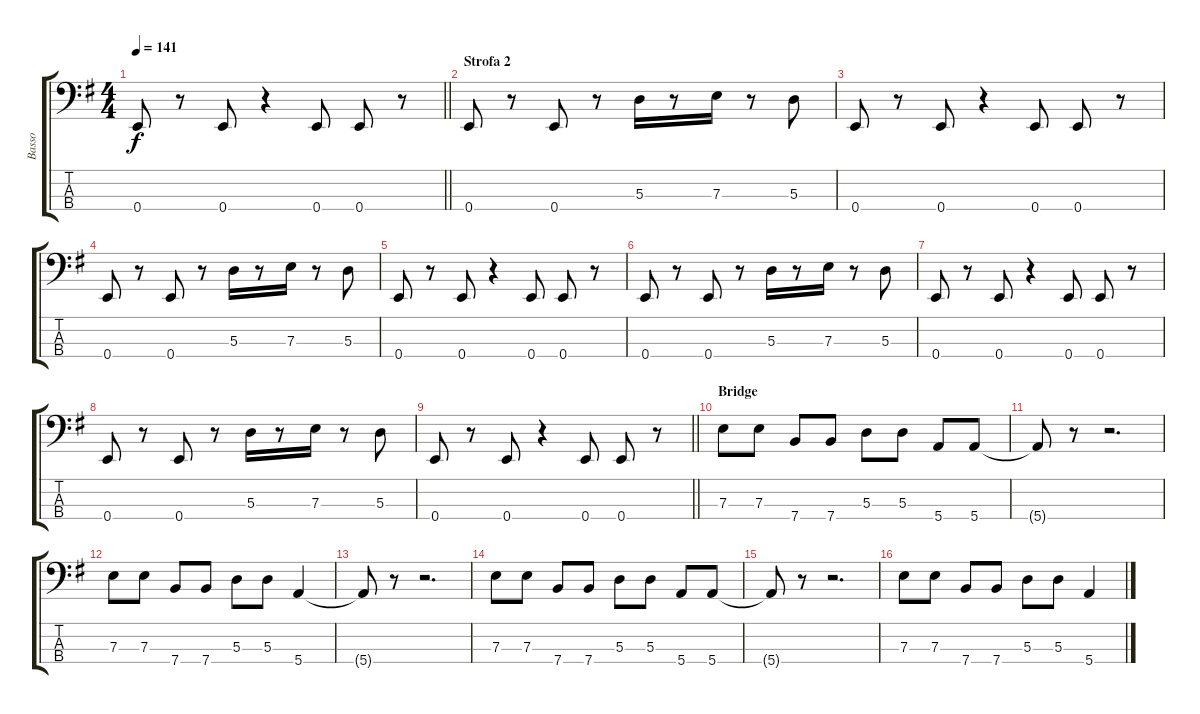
\track ("Basso" "Basso") {instrument electricbassfinger}
\staff {score tabs}
\tuning (G2 D2 A1 E1) {hide}
\ts (4 4)
\tempo 141
\clef f4
\barLineRight lightlight
\ks eminor
0.4.8{dy f} r.8 0.4.8 r.4 0.4.8 0.4.8 r.8 |
\section ("" "Strofa 2")
0.4.8 r.8 0.4.8 r.8 5.3.16 r.8 7.3.16 r.8 5.3.8 |
0.4.8 r.8 0.4.8 r.4 0.4.8 0.4.8 r.8 |
0.4.8 r.8 0.4.8 r.8 5.3.16 r.8 7.3.16 r.8 5.3.8 |
0.4.8 r.8 0.4.8 r.4 0.4.8 0.4.8 r.8 |
0.4.8 r.8 0.4.8 r.8 5.3.16 r.8 7.3.16 r.8 5.3.8 |
0.4.8 r.8 0.4.8 r.4 0.4.8 0.4.8 r.8 |
0.4.8 r.8 0.4.8 r.8 5.3.16 r.8 7.3.16 r.8 5.3.8 |
\barLineRight lightlight
0.4.8 r.8 0.4.8 r.4 0.4.8 0.4.8 r.8 |
\section ("" "Bridge")
7.3.8 7.3.8 7.4.8 7.4.8 5.3.8 5.3.8 5.4.8 5.4.8 |
5.4{t}.8 r.8 r.2{d} |
7.3.8 7.3.8 7.4.8 7.4.8 5.3.8 5.3.8 5.4.4 |
5.4{t}.8 r.8 r.2{d} |
7.3.8 7.3.8 7.4.8 7.4.8 5.3.8 5.3.8 5.4.8 5.4.8 |
5.4{t}.8 r.8 r.2{d} |
7.3.8 7.3.8 7.4.8 7.4.8 5.3.8 5.3.8 5.4.4
